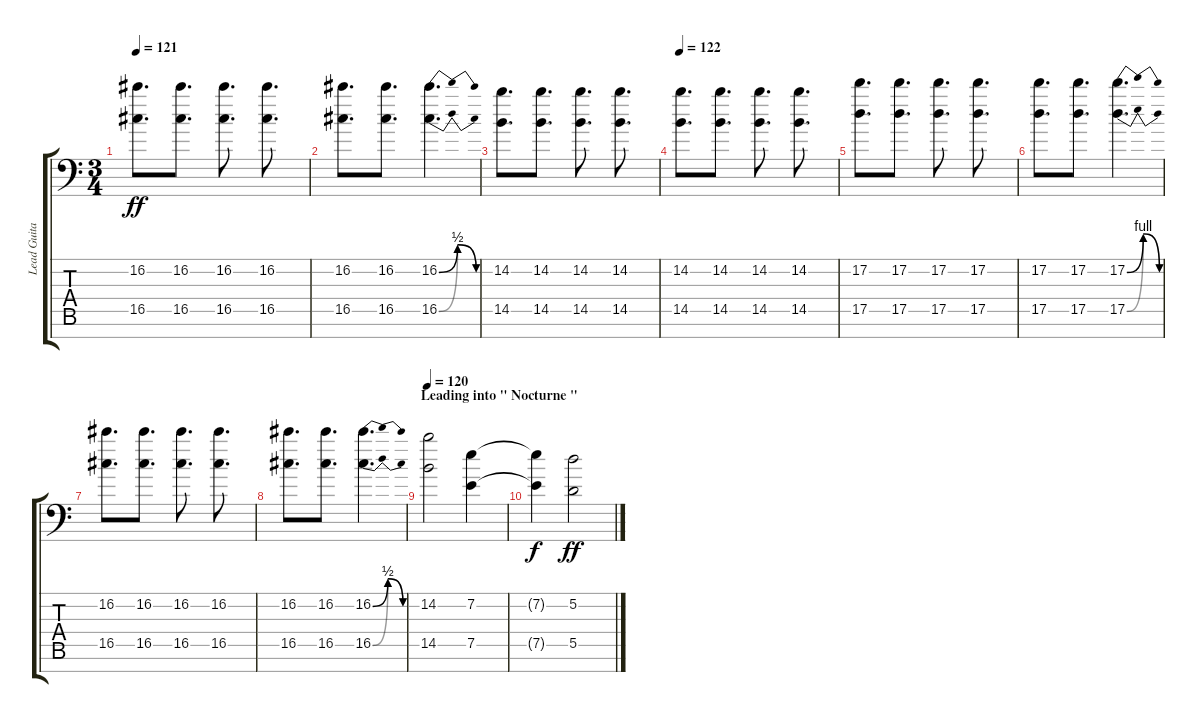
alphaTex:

\track ("Lead Guitar #1" "Lead Guita") {instrument overdrivenguitar}
\staff {score tabs}
\tuning (D4 A3 E3 D3 A2 E2 A1) {hide}
\ts (3 4)
\tempo 121
\clef f4
\ks c
(16.2 16.5).8{d dy ff} (16.2 16.5).8{d} (16.2 16.5).8{d} (16.2 16.5).8{d} |
(16.2 16.5).8{d} (16.2 16.5).8{d} (16.2{be (bendrelease 0 0 10 2 50 2 60 0)} 16.5{be (bendrelease 0 0 10 2 50 2 60 0)}).4{d} |
(14.2 14.5).8{d} (14.2 14.5).8{d} (14.2 14.5).8{d} (14.2 14.5).8{d} |
\tempo 122
(14.2 14.5).8{d} (14.2 14.5).8{d} (14.2 14.5).8{d} (14.2 14.5).8{d} |
(17.2 17.5).8{d} (17.2 17.5).8{d} (17.2 17.5).8{d} (17.2 17.5).8{d} |
(17.2 17.5).8{d} (17.2 17.5).8{d} (17.2{be (bendrelease 0 0 10 4 50 4 60 0)} 17.5{be (bendrelease 0 0 10 4 50 4 60 0)}).4{d} |
(16.2 16.5).8{d} (16.2 16.5).8{d} (16.2 16.5).8{d} (16.2 16.5).8{d} |
(16.2 16.5).8{d} (16.2 16.5).8{d} (16.2{be (bendrelease 0 0 10 2 50 2 60 0)} 16.5{be (bendrelease 0 0 10 2 50 2 60 0)}).4{d} |
\section ("" "Leading into \" Nocturne \"")
\tempo 120
(14.2 14.5).2 (7.2 7.5).4 |
(7.2{t} 7.5{t}).4{dy f} (5.2 5.5).2{dy ff}
